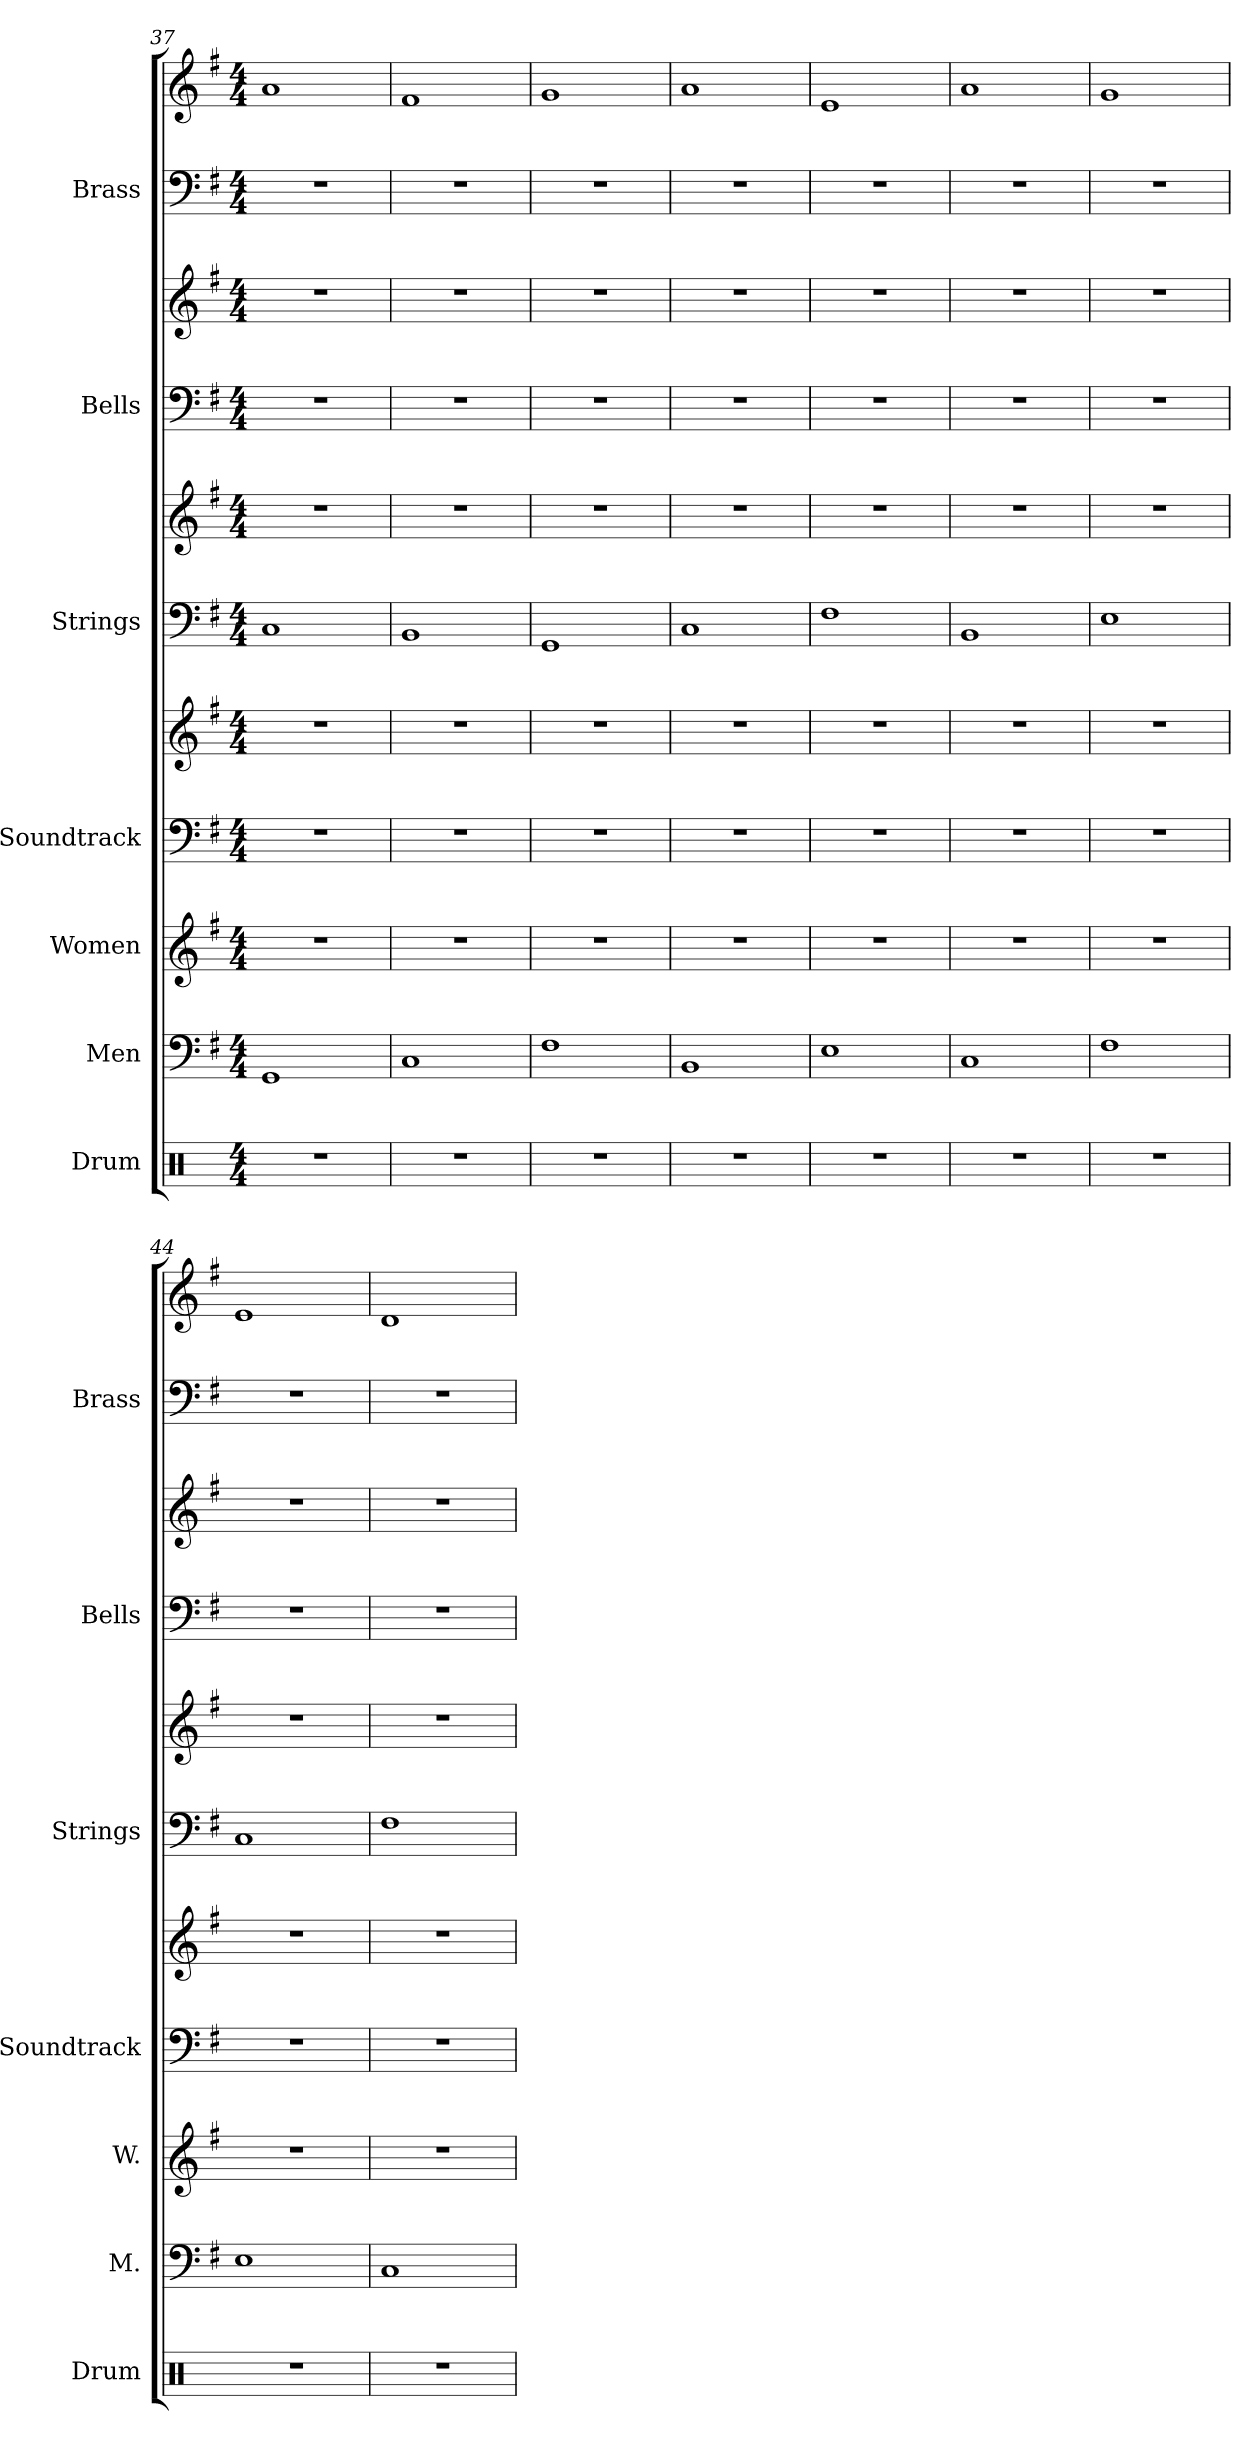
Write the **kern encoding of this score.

**kern	**kern	**kern	**kern	**kern	**kern	**kern	**kern	**kern	**kern	**kern
*part7	*part6	*part5	*part4	*part4	*part3	*part3	*part2	*part2	*part1	*part1
*staff11	*staff10	*staff9	*staff8	*staff7	*staff6	*staff5	*staff4	*staff3	*staff2	*staff1
*I"Drum	*I"Men	*I"Women	*I"Soundtrack	*	*I"Strings	*	*I"Bells	*	*I"Brass	*
*I'Drum	*I'M.	*I'W.	*I'Soundtrack	*	*I'Strings	*	*I'Bells	*	*I'Brass	*
*clefX	*clefF4	*clefG2	*clefF4	*clefG2	*clefF4	*clefG2	*clefF4	*clefG2	*clefF4	*clefG2
*k[]	*k[f#]	*k[f#]	*k[f#]	*k[f#]	*k[f#]	*k[f#]	*k[f#]	*k[f#]	*k[f#]	*k[f#]
*M4/4	*M4/4	*M4/4	*M4/4	*M4/4	*M4/4	*M4/4	*M4/4	*M4/4	*M4/4	*M4/4
=37	=37	=37	=37	=37	=37	=37	=37	=37	=37	=37
1r	1GG	1r	1r	1r	1C	1r	1r	1r	1r	1a
=38	=38	=38	=38	=38	=38	=38	=38	=38	=38	=38
1r	1C	1r	1r	1r	1BB	1r	1r	1r	1r	1f#
=39	=39	=39	=39	=39	=39	=39	=39	=39	=39	=39
1r	1F#	1r	1r	1r	1GG	1r	1r	1r	1r	1g
=40	=40	=40	=40	=40	=40	=40	=40	=40	=40	=40
1r	1BB	1r	1r	1r	1C	1r	1r	1r	1r	1a
=41	=41	=41	=41	=41	=41	=41	=41	=41	=41	=41
1r	1E	1r	1r	1r	1F#	1r	1r	1r	1r	1e
=42	=42	=42	=42	=42	=42	=42	=42	=42	=42	=42
1r	1C	1r	1r	1r	1BB	1r	1r	1r	1r	1a
=43	=43	=43	=43	=43	=43	=43	=43	=43	=43	=43
1r	1F#	1r	1r	1r	1E	1r	1r	1r	1r	1g
=44	=44	=44	=44	=44	=44	=44	=44	=44	=44	=44
1r	1E	1r	1r	1r	1C	1r	1r	1r	1r	1e
=45	=45	=45	=45	=45	=45	=45	=45	=45	=45	=45
1r	1C	1r	1r	1r	1F#	1r	1r	1r	1r	1d
=	=	=	=	=	=	=	=	=	=	=
*-	*-	*-	*-	*-	*-	*-	*-	*-	*-	*-
